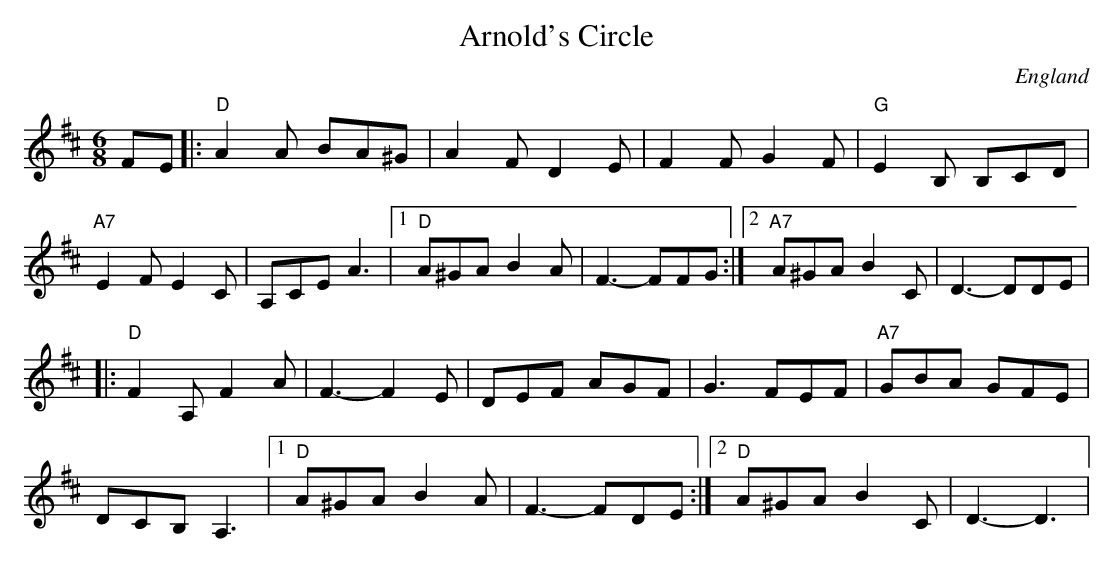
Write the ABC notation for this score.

X:1
T: Arnold's Circle
O: England
M: 6/8
L: 1/8
K: D
FE               |: "D" A2 A BA^G | A2F D2E       | F2F G2F        |"G" E2B, B,CD|
"A7" E2F E2C     |A,CE A3         |[1 "D" A^GA B2A| F3-FFG         :|\
[2 "A7" A^GA B2 C| D3-DDE         |
|: "D"F2A, F2A      | F3-F2E         | DEF AGF       |G3 FEF          | "A7" GBA GFE|
DCB, A,3         | [1 "D" A^GA B2A| F3-FDE        :|[2 "D" A^GA B2C| D3-D3       |
